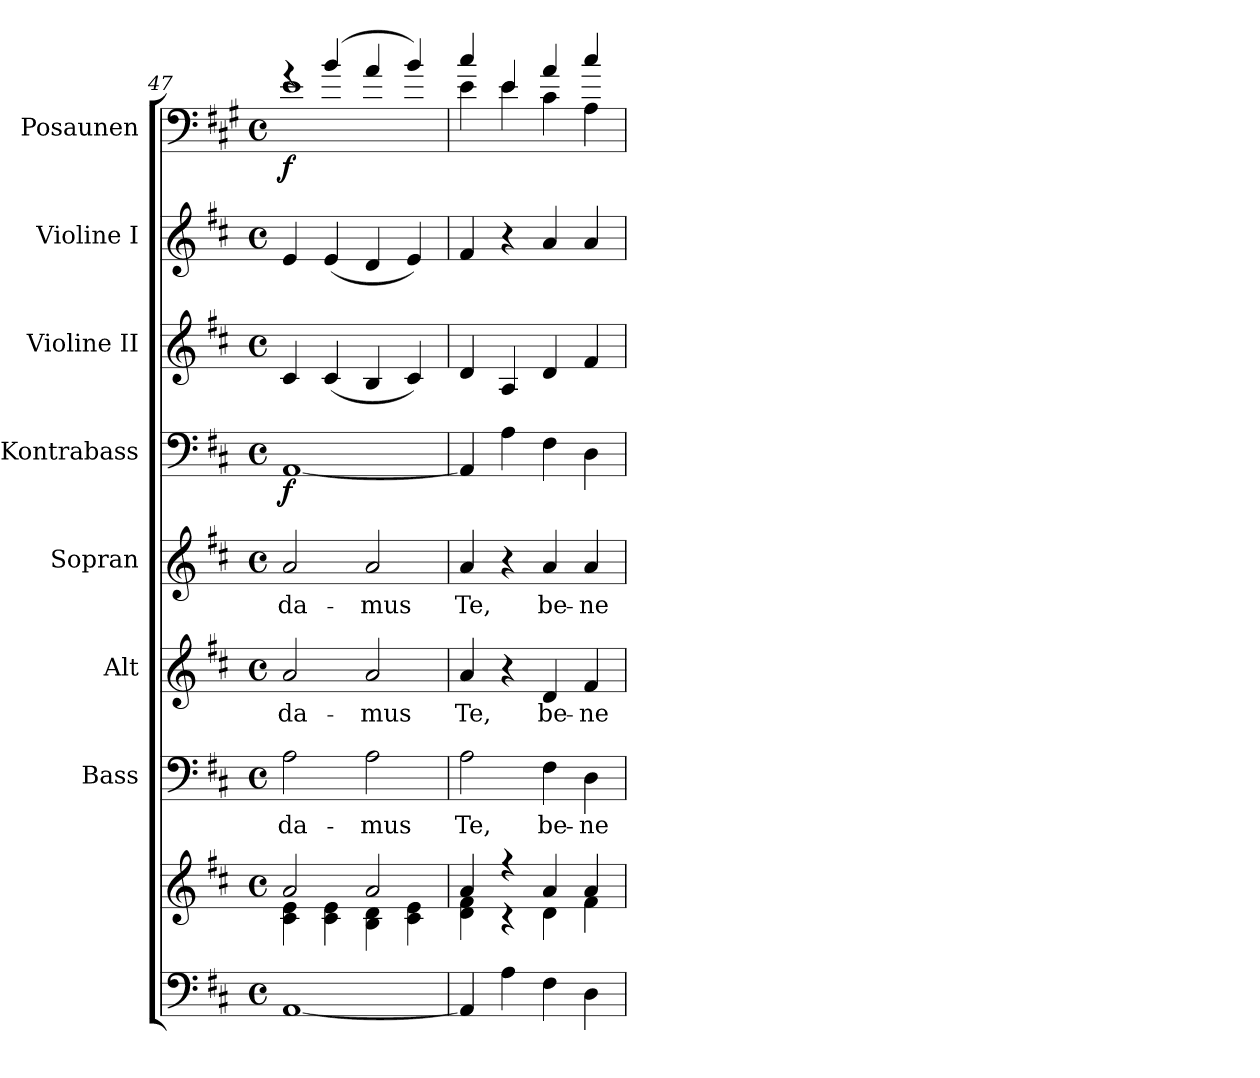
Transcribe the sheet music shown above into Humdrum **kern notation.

**kern	**kern	**kern	**text	**kern	**text	**kern	**text	**kern	**dynam	**kern	**kern	**kern	**dynam
*part8	*part8	*part7	*part7	*part6	*part6	*part5	*part5	*part4	*part4	*part3	*part2	*part1	*part1
*staff9	*staff8	*staff7	*staff7	*staff6	*staff6	*staff5	*staff5	*staff4	*staff4	*staff3	*staff2	*staff1	*staff1
*	*	*I"Bass	*	*I"Alt	*	*I"Sopran	*	*I"Kontrabass	*	*I"Violine II	*I"Violine I	*I"Posaunen	*
*	*	*I'B.	*	*I'A.	*	*I'S.	*	*I'Kb.	*	*I'Vl. II	*I'Vl. I	*I'Pos.	*
*clefF4	*clefG2	*clefF4	*	*clefG2	*	*clefG2	*	*clefF4	*	*clefG2	*clefG2	*clefF4	*
*	*	*	*	*	*	*	*	*ITrd7c12	*	*	*	*ITrd4c7	*
*k[f#c#]	*k[f#c#]	*k[f#c#]	*	*k[f#c#]	*	*k[f#c#]	*	*k[f#c#]	*	*k[f#c#]	*k[f#c#]	*k[f#c#]	*
*D:	*D:	*D:	*	*D:	*	*D:	*	*D:	*	*D:	*D:	*D:	*
*M4/4	*M4/4	*M4/4	*	*M4/4	*	*M4/4	*	*M4/4	*	*M4/4	*M4/4	*M4/4	*
*met(c)	*met(c)	*met(c)	*	*met(c)	*	*met(c)	*	*met(c)	*	*met(c)	*met(c)	*met(c)	*
=47	=47	=47	=47	=47	=47	=47	=47	=47	=47	=47	=47	=47	=47
*	*^	*	*	*	*	*	*	*	*	*	*	*	*
!	!	!	!	!LO:LY:b	!	!LO:LY:b	!	!LO:LY:b	!	!LO:DY:b	!	!	!	!LO:DY:b
*	*	*	*	*	*	*	*	*	*	*	*	*	*^	*
[1AA	2a/	4c#\ 4e\	2A\	-da-	2a/	-da-	2a/	-da-	[1AAA	f	4c#/	4e/	4rf	1A	f
.	.	4c#\ 4e\	.	.	.	.	.	.	.	.	(<4c#/	(<4e/	(4e/	.	.
!	!	!	!	!LO:LY:b	!	!LO:LY:b	!	!LO:LY:b	!	!	!	!	!	!	!
.	2a/	4B\ 4d\	2A\	-mus	2a/	-mus	2a/	-mus	.	.	4B/	4d/	4d/	.	.
.	.	4c#\ 4e\	.	.	.	.	.	.	.	.	4c#/)	4e/)	4e/)	.	.
=48	=48	=48	=48	=48	=48	=48	=48	=48	=48	=48	=48	=48	=48	=48	=48
!	!	!	!	!LO:LY:b	!	!LO:LY:b	!	!LO:LY:b	!	!	!	!	!	!	!
4AA/]	4a/	4d\ 4f#\	2A\	Te,	4a/	Te,	4a/	Te,	4AAA/]	.	4d/	4f#/	4f#/	4A\	.
4A\	4r	4r	.	.	4r	.	4r	.	4AA\	.	4A/	4r	4A/	4A\	.
!	!	!	!	!LO:LY:b	!	!LO:LY:b	!	!LO:LY:b	!	!	!	!	!	!	!
4F#\	4a/	4d\	4F#\	be-	4d/	be-	4a/	be-	4FF#\	.	4d/	4a/	4d/	4F#\	.
!	!	!	!	!LO:LY:b	!	!LO:LY:b	!	!LO:LY:b	!	!	!	!	!	!	!
4D\	4a/	4f#\	4D\	-ne-	4f#/	-ne-	4a/	-ne-	4DD\	.	4f#/	4a/	4f#/	4D\	.
*	*v	*v	*	*	*	*	*	*	*	*	*	*	*v	*v	*
=	=	=	=	=	=	=	=	=	=	=	=	=	=
*-	*-	*-	*-	*-	*-	*-	*-	*-	*-	*-	*-	*-	*-
